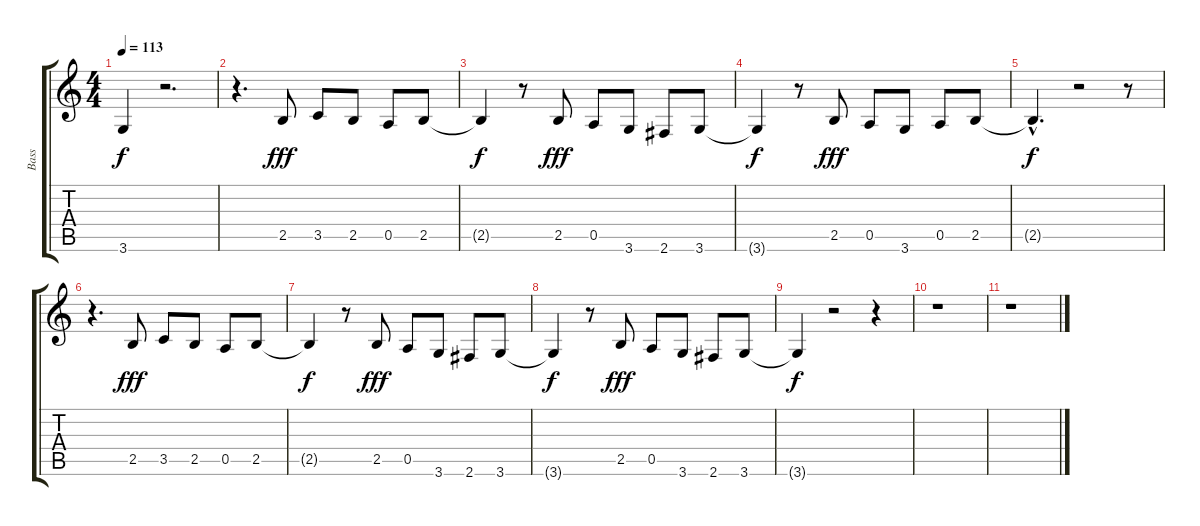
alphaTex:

\track (" Bass" " Bass") {instrument overdrivenguitar}
\staff {score tabs}
\tuning (E4 B3 G3 D3 A2 E2) {hide}
\ts (4 4)
\tempo 113
\clef g2
\ks c
3.6{t}.4{dy f} r.2{d} |
r.4{d} 2.5.8{dy fff} 3.5.8 2.5.8 0.5.8 2.5.8 |
2.5{t}.4{dy f} r.8 2.5.8{dy fff} 0.5.8 3.6.8 2.6.8 3.6.8 |
3.6{t}.4{dy f} r.8 2.5.8{dy fff} 0.5.8 3.6.8 0.5.8 2.5.8 |
2.5{hac t}.4{d dy f} r.2 r.8 |
r.4{d} 2.5.8{dy fff} 3.5.8 2.5.8 0.5.8 2.5.8 |
2.5{t}.4{dy f} r.8 2.5.8{dy fff} 0.5.8 3.6.8 2.6.8 3.6.8 |
3.6{t}.4{dy f} r.8 2.5.8{dy fff} 0.5.8 3.6.8 2.6.8 3.6.8 |
3.6{t}.4{dy f} r.2 r.4 |
r.1 |
r.1
